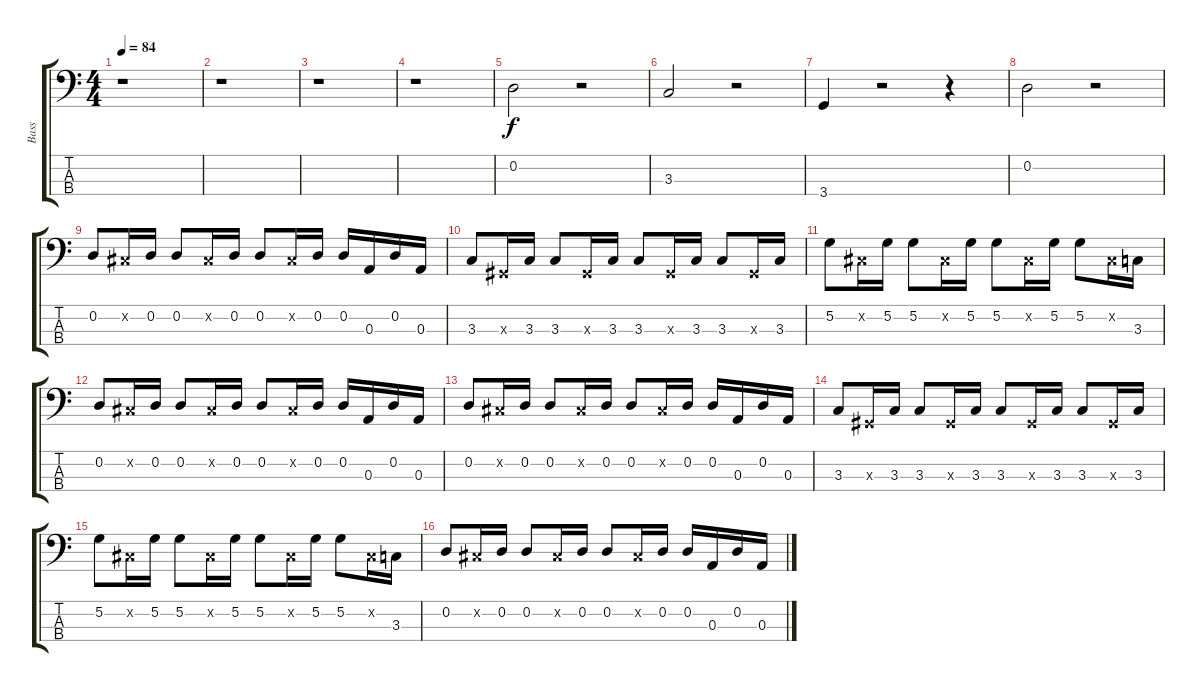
\track ("Bass" "Bass") {instrument electricbassfinger}
\staff {score tabs}
\tuning (G2 D2 A1 E1) {hide}
\ts (4 4)
\tempo 84
\clef f4
\ks c
r.1{dy f instrument electricbassfinger} |
r.1 |
r.1 |
r.1 |
0.2.2 r.2 |
3.3.2 r.2 |
3.4.4 r.2 r.4 |
0.2.2 r.2 |
0.2.8 -1.2{x}.16 0.2.16 0.2.8 -1.2{x}.16 0.2.16 0.2.8 -1.2{x}.16 0.2.16 0.2.16 0.3.16 0.2.16 0.3.16 |
3.3.8 -1.3{x}.16 3.3.16 3.3.8 -1.3{x}.16 3.3.16 3.3.8 -1.3{x}.16 3.3.16 3.3.8 -1.3{x}.16 3.3.16 |
5.2.8 -1.2{x}.16 5.2.16 5.2.8 -1.2{x}.16 5.2.16 5.2.8 -1.2{x}.16 5.2.16 5.2.8 -1.2{x}.16 3.3.16 |
0.2.8 -1.2{x}.16 0.2.16 0.2.8 -1.2{x}.16 0.2.16 0.2.8 -1.2{x}.16 0.2.16 0.2.16 0.3.16 0.2.16 0.3.16 |
0.2.8 -1.2{x}.16 0.2.16 0.2.8 -1.2{x}.16 0.2.16 0.2.8 -1.2{x}.16 0.2.16 0.2.16 0.3.16 0.2.16 0.3.16 |
3.3.8 -1.3{x}.16 3.3.16 3.3.8 -1.3{x}.16 3.3.16 3.3.8 -1.3{x}.16 3.3.16 3.3.8 -1.3{x}.16 3.3.16 |
5.2.8 -1.2{x}.16 5.2.16 5.2.8 -1.2{x}.16 5.2.16 5.2.8 -1.2{x}.16 5.2.16 5.2.8 -1.2{x}.16 3.3.16 |
0.2.8 -1.2{x}.16 0.2.16 0.2.8 -1.2{x}.16 0.2.16 0.2.8 -1.2{x}.16 0.2.16 0.2.16 0.3.16 0.2.16 0.3.16
